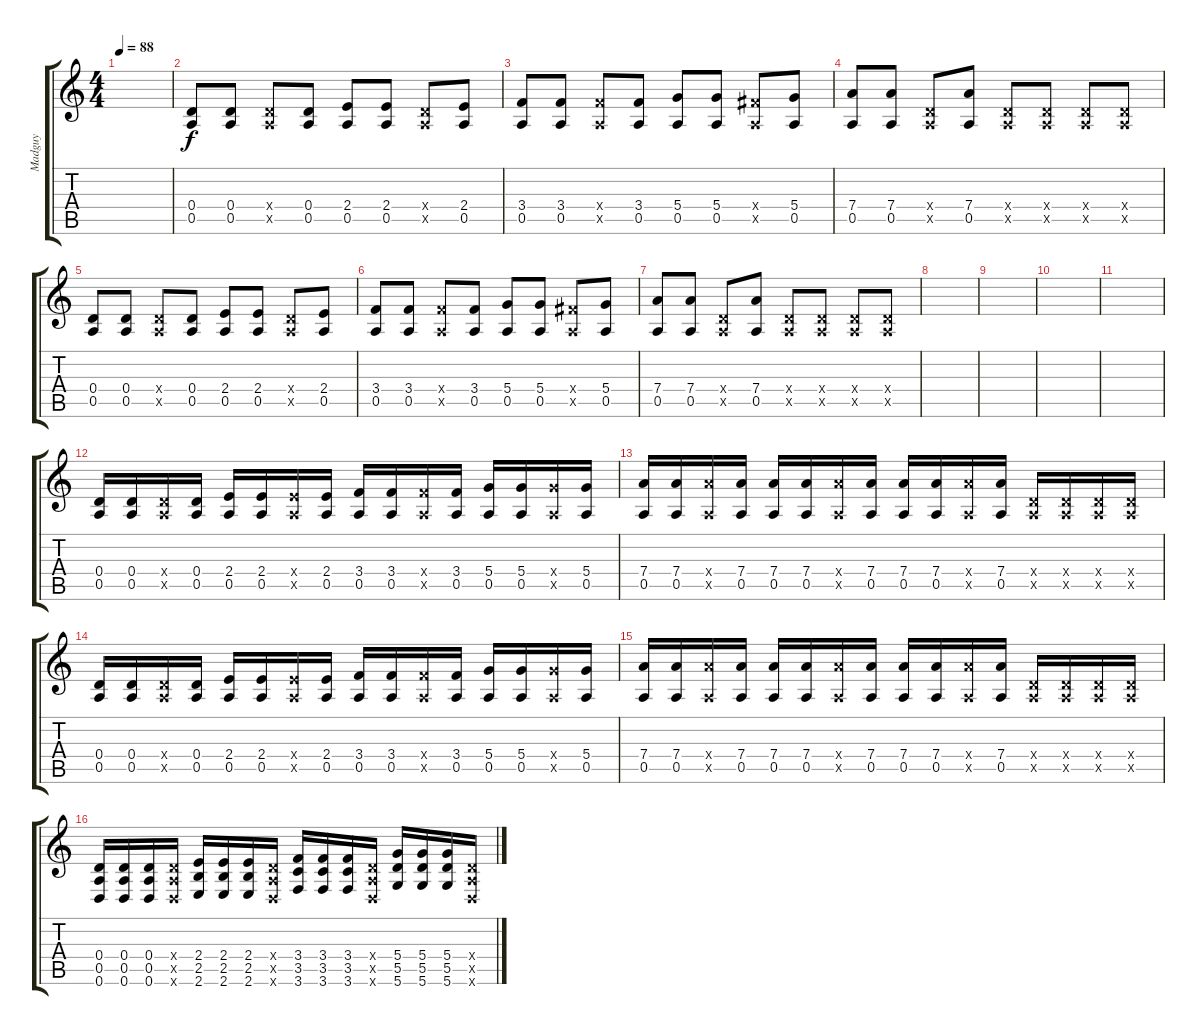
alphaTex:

\track ("Madguy" "Madguy") {instrument electricguitarjazz}
\staff {score tabs}
\tuning (E4 B3 G3 D3 A2 D2) {hide}
\ts (4 4)
\tempo 88
\clef g2
\ks c
|
(0.4 0.5).8{instrument acousticguitarnylon} (0.4 0.5).8 (0.4{x} 0.5{x}).8 (0.4 0.5).8 (2.4 0.5).8 (2.4 0.5).8 (0.4{x} 0.5{x}).8 (2.4 0.5).8 |
(3.4 0.5).8 (3.4 0.5).8 (3.4{x} 0.5{x}).8 (3.4 0.5).8 (5.4 0.5).8 (5.4 0.5).8 (4.4{x} 0.5{x}).8 (5.4 0.5).8 |
(7.4 0.5).8 (7.4 0.5).8 (0.4{x} 0.5{x}).8 (7.4 0.5).8 (0.4{x} 0.5{x}).8 (0.4{x} 0.5{x}).8 (0.4{x} 0.5{x}).8 (0.4{x} 0.5{x}).8 |
(0.4 0.5).8 (0.4 0.5).8 (0.4{x} 0.5{x}).8 (0.4 0.5).8 (2.4 0.5).8 (2.4 0.5).8 (0.4{x} 0.5{x}).8 (2.4 0.5).8 |
(3.4 0.5).8 (3.4 0.5).8 (3.4{x} 0.5{x}).8 (3.4 0.5).8 (5.4 0.5).8 (5.4 0.5).8 (4.4{x} 0.5{x}).8 (5.4 0.5).8 |
(7.4 0.5).8 (7.4 0.5).8 (0.4{x} 0.5{x}).8 (7.4 0.5).8 (0.4{x} 0.5{x}).8 (0.4{x} 0.5{x}).8 (0.4{x} 0.5{x}).8 (0.4{x} 0.5{x}).8 |
|
|
|
|
(0.4 0.5).16{instrument distortionguitar} (0.4 0.5).16 (0.4{x} 0.5{x}).16 (0.4 0.5).16 (2.4 0.5).16 (2.4 0.5).16 (2.4{x} 0.5{x}).16 (2.4 0.5).16 (3.4 0.5).16 (3.4 0.5).16 (3.4{x} 0.5{x}).16 (3.4 0.5).16 (5.4 0.5).16 (5.4 0.5).16 (5.4{x} 0.5{x}).16 (5.4 0.5).16 |
(7.4 0.5).16 (7.4 0.5).16 (7.4{x} 0.5{x}).16 (7.4 0.5).16 (7.4 0.5).16 (7.4 0.5).16 (7.4{x} 0.5{x}).16 (7.4 0.5).16 (7.4 0.5).16 (7.4 0.5).16 (7.4{x} 0.5{x}).16 (7.4 0.5).16 (0.4{x} 0.5{x}).16 (0.4{x} 0.5{x}).16 (0.4{x} 0.5{x}).16 (0.4{x} 0.5{x}).16 |
(0.4 0.5).16{instrument distortionguitar} (0.4 0.5).16 (0.4{x} 0.5{x}).16 (0.4 0.5).16 (2.4 0.5).16 (2.4 0.5).16 (2.4{x} 0.5{x}).16 (2.4 0.5).16 (3.4 0.5).16 (3.4 0.5).16 (3.4{x} 0.5{x}).16 (3.4 0.5).16 (5.4 0.5).16 (5.4 0.5).16 (5.4{x} 0.5{x}).16 (5.4 0.5).16 |
(7.4 0.5).16 (7.4 0.5).16 (7.4{x} 0.5{x}).16 (7.4 0.5).16 (7.4 0.5).16 (7.4 0.5).16 (7.4{x} 0.5{x}).16 (7.4 0.5).16 (7.4 0.5).16 (7.4 0.5).16 (7.4{x} 0.5{x}).16 (7.4 0.5).16 (0.4{x} 0.5{x}).16 (0.4{x} 0.5{x}).16 (0.4{x} 0.5{x}).16 (0.4{x} 0.5{x}).16 |
(0.4 0.5 0.6).16 (0.4 0.5 0.6).16 (0.4 0.5 0.6).16 (0.4{x} 0.5{x} 0.6{x}).16 (2.4 2.5 2.6).16 (2.4 2.5 2.6).16 (2.4 2.5 2.6).16 (0.4{x} 0.5{x} 0.6{x}).16 (3.4 3.5 3.6).16 (3.4 3.5 3.6).16 (3.4 3.5 3.6).16 (0.4{x} 0.5{x} 0.6{x}).16 (5.4 5.5 5.6).16 (5.4 5.5 5.6).16 (5.4 5.5 5.6).16 (0.4{x} 0.5{x} 0.6{x}).16
